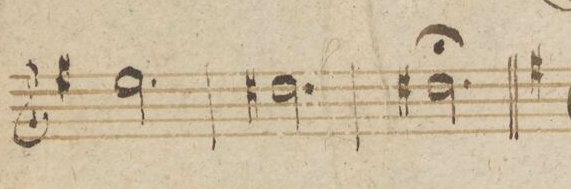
**kern	**dynam
*I"Clarinetto 2do in B.	*
*clefG2	*
*k[b-]	*
*M3/4	*
2.dd\	.
=59	=59
2.cc#X\	.
=60	=60
2.cc#X;\	.
==	==
*-	*-
